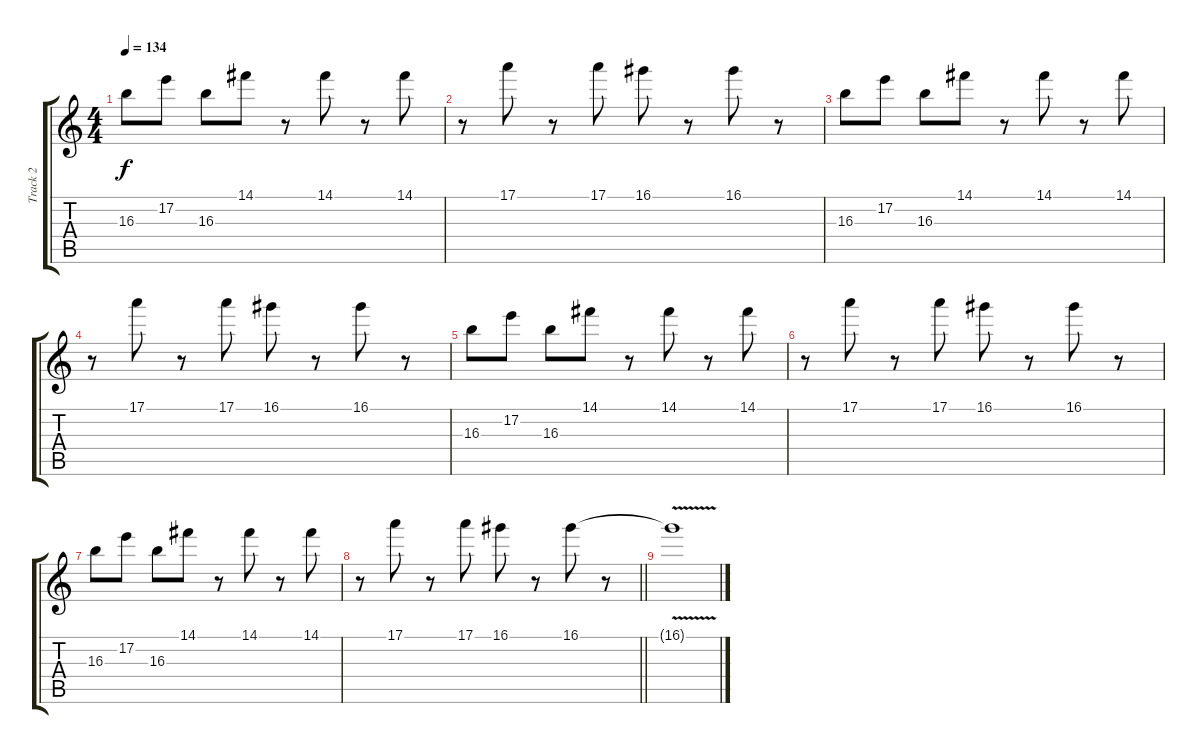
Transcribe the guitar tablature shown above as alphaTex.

\track ("Track 2" "Track 2") {instrument distortionguitar}
\staff {score tabs}
\tuning (E4 B3 G3 D3 A2 E2) {hide}
\ts (4 4)
\tempo 134
\clef g2
\ks c
16.3.8{dy f} 17.2.8 16.3.8 14.1.8 r.8 14.1.8 r.8 14.1.8 |
r.8 17.1.8 r.8 17.1.8 16.1.8 r.8 16.1.8 r.8 |
16.3.8 17.2.8 16.3.8 14.1.8 r.8 14.1.8 r.8 14.1.8 |
r.8 17.1.8 r.8 17.1.8 16.1.8 r.8 16.1.8 r.8 |
16.3.8 17.2.8 16.3.8 14.1.8 r.8 14.1.8 r.8 14.1.8 |
r.8 17.1.8 r.8 17.1.8 16.1.8 r.8 16.1.8 r.8 |
16.3.8 17.2.8 16.3.8 14.1.8 r.8 14.1.8 r.8 14.1.8 |
\barLineRight lightlight
r.8 17.1.8 r.8 17.1.8 16.1.8 r.8 16.1.8 r.8 |
16.1{v t}.1
